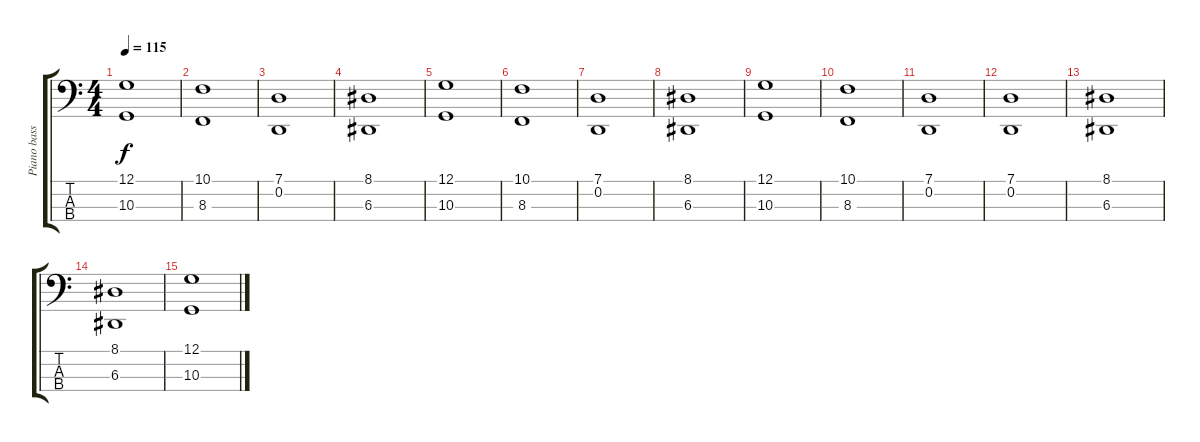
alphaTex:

\track ("Piano basse" "Piano bass") {instrument acousticgrandpiano}
\staff {score tabs}
\tuning (G2 D2 A1 E1) {hide}
\ts (4 4)
\tempo 115
\clef f4
\ks c
(12.1 10.3).1{dy f} |
(10.1 8.3).1 |
(7.1 0.2).1 |
(8.1 6.3).1 |
(12.1 10.3).1 |
(10.1 8.3).1 |
(7.1 0.2).1 |
(8.1 6.3).1 |
(12.1 10.3).1 |
(10.1 8.3).1 |
(7.1 0.2).1 |
(7.1 0.2).1 |
(8.1 6.3).1 |
(8.1 6.3).1 |
(12.1 10.3).1
